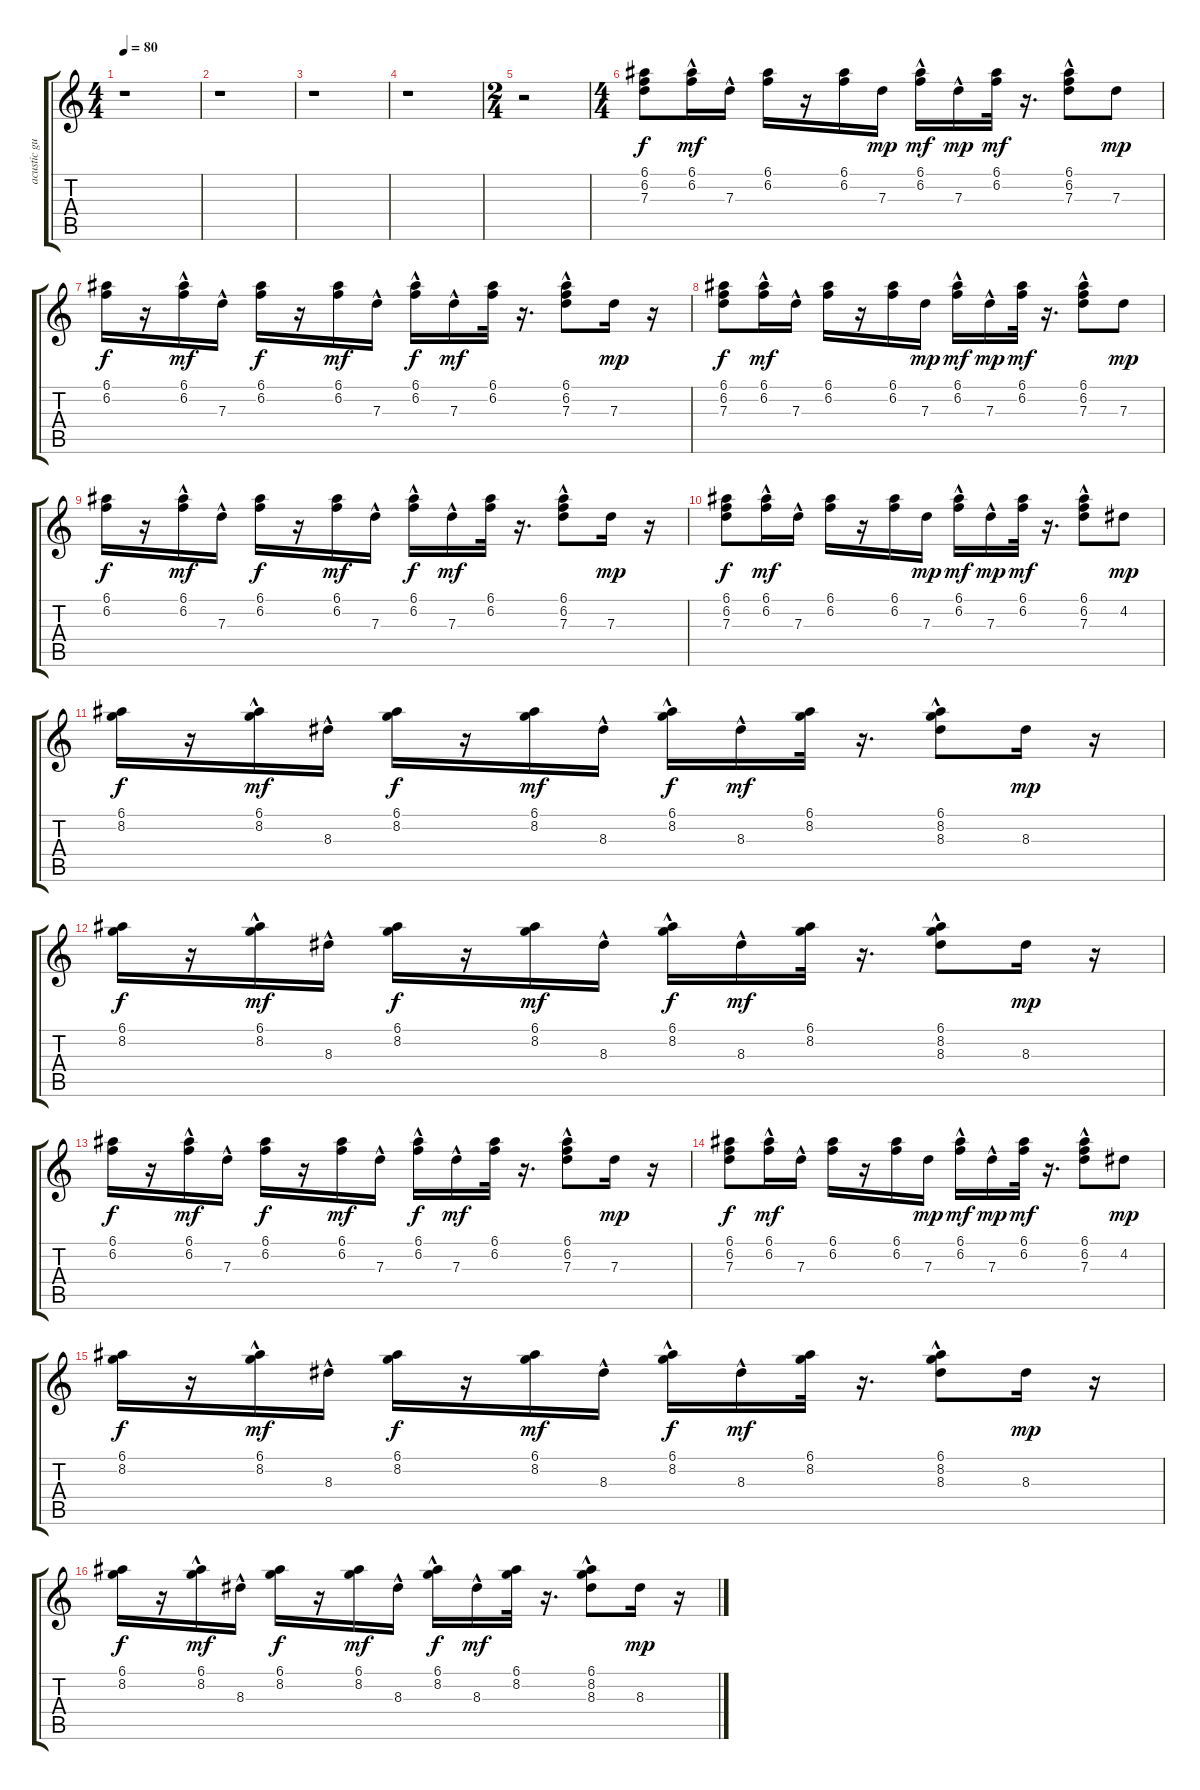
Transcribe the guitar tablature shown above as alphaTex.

\track ("acustic guitar" "acustic gu") {instrument acousticguitarsteel}
\staff {score tabs}
\tuning (E4 B3 G3 D3 A2 E2) {hide}
\ts (4 4)
\tempo 80
\clef g2
\ks c
r.1{dy mp} |
r.1 |
r.1 |
r.1 |
\ts (2 4)
r.2 |
\ts (4 4)
(6.1 6.2 7.3).8{dy f} (6.1{hac} 6.2{hac}).16{dy mf} 7.3{hac}.16 (6.1 6.2).16 r.16 (6.1 6.2).16 7.3.16{dy mp} (6.1{hac} 6.2).16{dy mf} 7.3{hac}.16{dy mp} (6.1 6.2).32{dy mf} r.16{d} (6.1 6.2 7.3{hac}).8 7.3.8{dy mp} |
(6.1 6.2).16{dy f} r.16 (6.1{hac} 6.2).16{dy mf} 7.3{hac}.16 (6.1 6.2).16{dy f} r.16 (6.1 6.2).16{dy mf} 7.3{hac}.16 (6.1{hac} 6.2).16{dy f} 7.3{hac}.16{dy mf} (6.1 6.2).32 r.16{d} (6.1{hac} 6.2{hac} 7.3{hac}).8 7.3.16{dy mp} r.16 |
(6.1 6.2 7.3).8{dy f} (6.1{hac} 6.2{hac}).16{dy mf} 7.3{hac}.16 (6.1 6.2).16 r.16 (6.1 6.2).16 7.3.16{dy mp} (6.1{hac} 6.2).16{dy mf} 7.3{hac}.16{dy mp} (6.1 6.2).32{dy mf} r.16{d} (6.1 6.2 7.3{hac}).8 7.3.8{dy mp} |
(6.1 6.2).16{dy f} r.16 (6.1{hac} 6.2).16{dy mf} 7.3{hac}.16 (6.1 6.2).16{dy f} r.16 (6.1 6.2).16{dy mf} 7.3{hac}.16 (6.1{hac} 6.2).16{dy f} 7.3{hac}.16{dy mf} (6.1 6.2).32 r.16{d} (6.1{hac} 6.2{hac} 7.3{hac}).8 7.3.16{dy mp} r.16 |
(6.1 6.2 7.3).8{dy f} (6.1{hac} 6.2{hac}).16{dy mf} 7.3{hac}.16 (6.1 6.2).16 r.16 (6.1 6.2).16 7.3.16{dy mp} (6.1{hac} 6.2).16{dy mf} 7.3{hac}.16{dy mp} (6.1 6.2).32{dy mf} r.16{d} (6.1 6.2 7.3{hac}).8 4.2.8{dy mp} |
(6.1 8.2).16{dy f} r.16 (6.1{hac} 8.2).16{dy mf} 8.3{hac}.16 (6.1 8.2).16{dy f} r.16 (6.1 8.2).16{dy mf} 8.3{hac}.16 (6.1{hac} 8.2).16{dy f} 8.3{hac}.16{dy mf} (6.1 8.2).32 r.16{d} (6.1{hac} 8.2{hac} 8.3{hac}).8 8.3.16{dy mp} r.16 |
(6.1 8.2).16{dy f} r.16 (6.1{hac} 8.2).16{dy mf} 8.3{hac}.16 (6.1 8.2).16{dy f} r.16 (6.1 8.2).16{dy mf} 8.3{hac}.16 (6.1{hac} 8.2).16{dy f} 8.3{hac}.16{dy mf} (6.1 8.2).32 r.16{d} (6.1{hac} 8.2{hac} 8.3{hac}).8 8.3.16{dy mp} r.16 |
(6.1 6.2).16{dy f} r.16 (6.1{hac} 6.2).16{dy mf} 7.3{hac}.16 (6.1 6.2).16{dy f} r.16 (6.1 6.2).16{dy mf} 7.3{hac}.16 (6.1{hac} 6.2).16{dy f} 7.3{hac}.16{dy mf} (6.1 6.2).32 r.16{d} (6.1{hac} 6.2{hac} 7.3{hac}).8 7.3.16{dy mp} r.16 |
(6.1 6.2 7.3).8{dy f} (6.1{hac} 6.2{hac}).16{dy mf} 7.3{hac}.16 (6.1 6.2).16 r.16 (6.1 6.2).16 7.3.16{dy mp} (6.1{hac} 6.2).16{dy mf} 7.3{hac}.16{dy mp} (6.1 6.2).32{dy mf} r.16{d} (6.1 6.2 7.3{hac}).8 4.2.8{dy mp} |
(6.1 8.2).16{dy f} r.16 (6.1{hac} 8.2).16{dy mf} 8.3{hac}.16 (6.1 8.2).16{dy f} r.16 (6.1 8.2).16{dy mf} 8.3{hac}.16 (6.1{hac} 8.2).16{dy f} 8.3{hac}.16{dy mf} (6.1 8.2).32 r.16{d} (6.1{hac} 8.2{hac} 8.3{hac}).8 8.3.16{dy mp} r.16 |
(6.1 8.2).16{dy f} r.16 (6.1{hac} 8.2).16{dy mf} 8.3{hac}.16 (6.1 8.2).16{dy f} r.16 (6.1 8.2).16{dy mf} 8.3{hac}.16 (6.1{hac} 8.2).16{dy f} 8.3{hac}.16{dy mf} (6.1 8.2).32 r.16{d} (6.1{hac} 8.2{hac} 8.3{hac}).8 8.3.16{dy mp} r.16
